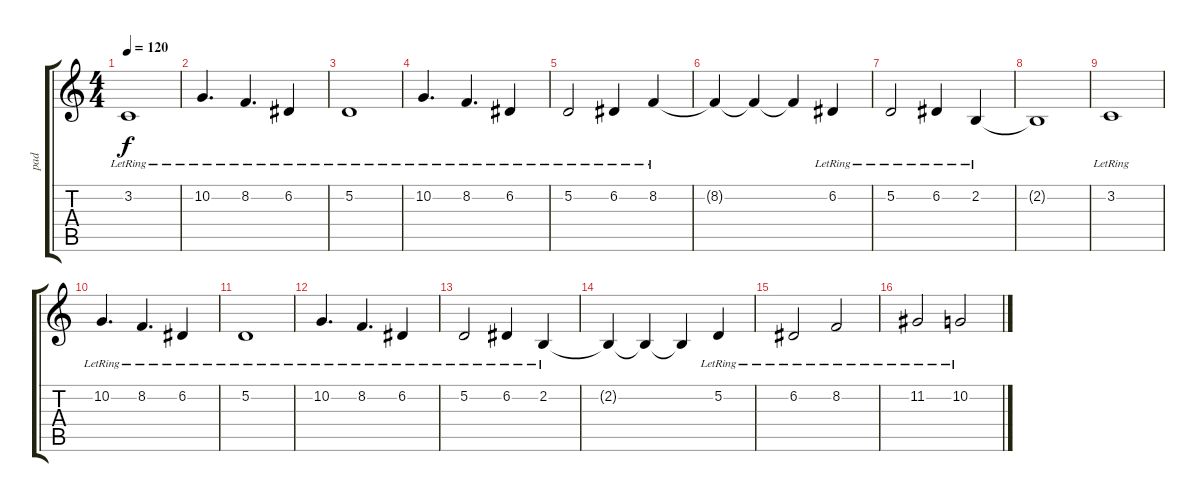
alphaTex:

\track ("pad" "pad") {instrument stringensemble2}
\staff {score tabs}
\tuning (D4 A3 F3 C3 G2 C2) {hide}
\ts (4 4)
\tempo 120
\clef g2
\ks c
3.2{lr}.1{dy f} |
10.2{lr}.4{d} 8.2{lr}.4{d} 6.2{lr}.4 |
5.2{lr}.1 |
10.2{lr}.4{d} 8.2{lr}.4{d} 6.2{lr}.4 |
5.2{lr}.2 6.2{lr}.4 8.2{lr}.4 |
8.2{t}.4 8.2{t}.4 8.2{t}.4 6.2{lr}.4 |
5.2{lr}.2 6.2{lr}.4 2.2{lr}.4 |
2.2{t}.1 |
3.2{lr}.1 |
10.2{lr}.4{d} 8.2{lr}.4{d} 6.2{lr}.4 |
5.2{lr}.1 |
10.2{lr}.4{d} 8.2{lr}.4{d} 6.2{lr}.4 |
5.2{lr}.2 6.2{lr}.4 2.2{lr}.4 |
2.2{t}.4 2.2{t}.4 2.2{t}.4 5.2{lr}.4 |
6.2{lr}.2 8.2{lr}.2 |
11.2{lr}.2 10.2{lr}.2
